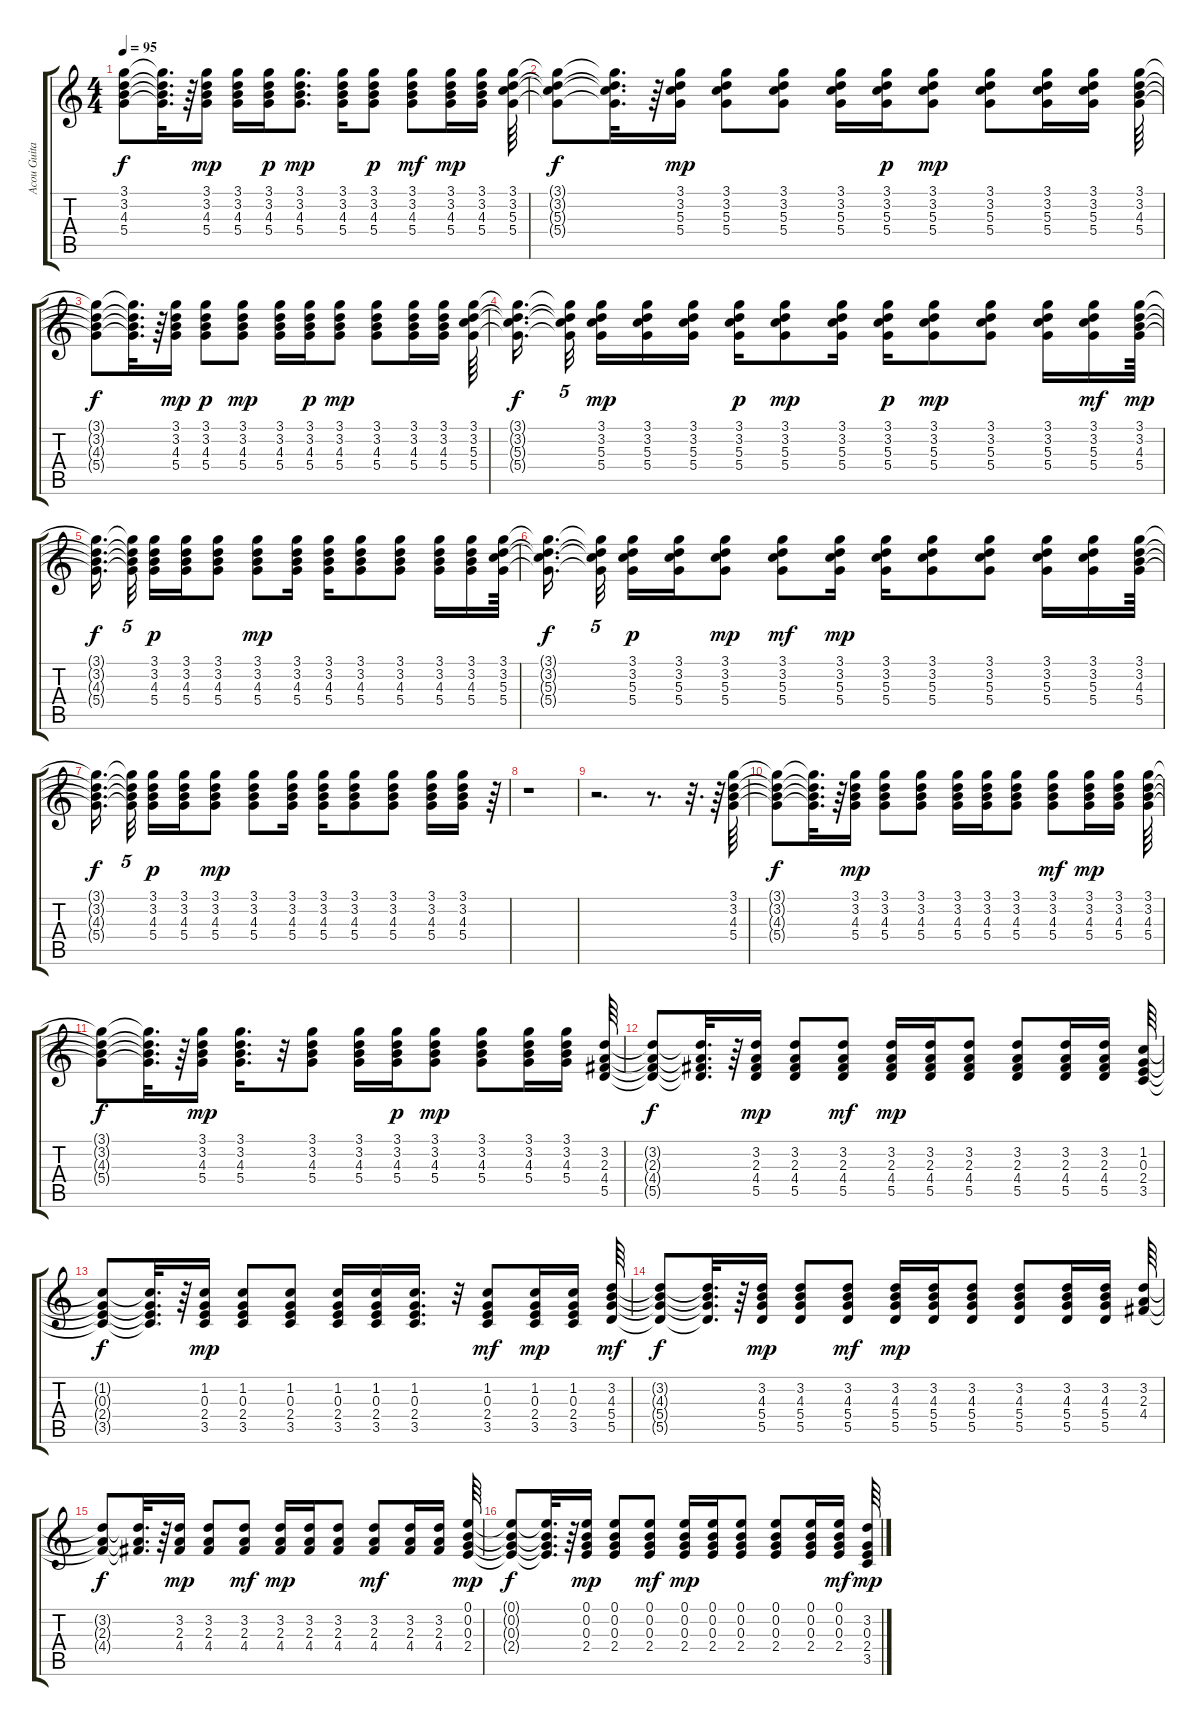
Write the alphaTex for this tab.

\track ("Acou Guitar" "Acou Guita") {instrument acousticguitarsteel}
\staff {score tabs}
\tuning (E4 B3 G3 D3 A2 E2) {hide}
\ts (4 4)
\tempo 95
\clef g2
\ks c
(3.1{t} 3.2{t} 4.3{t} 5.4{t}).8{dy f} (3.1{t} 3.2{t} 4.3{t} 5.4{t}).32{d} r.64 (3.1 3.2 4.3 5.4).16{dy mp} (3.1 3.2 4.3 5.4).16 (3.1 3.2 4.3 5.4).16{dy p} (3.1 3.2 4.3 5.4).8{d dy mp} (3.1 3.2 4.3 5.4).16 (3.1 3.2 4.3 5.4).8{dy p} (3.1 3.2 4.3 5.4).8{dy mf} (3.1 3.2 4.3 5.4).16{dy mp} (3.1 3.2 4.3 5.4).16 (3.1 3.2 5.3 5.4).64 |
(3.1{t} 3.2{t} 5.3{t} 5.4{t}).8{dy f} (3.1{t} 3.2{t} 5.3{t} 5.4{t}).32{d} r.64 (3.1 3.2 5.3 5.4).16{dy mp} (3.1 3.2 5.3 5.4).8 (3.1 3.2 5.3 5.4).8 (3.1 3.2 5.3 5.4).16 (3.1 3.2 5.3 5.4).16{dy p} (3.1 3.2 5.3 5.4).8{dy mp} (3.1 3.2 5.3 5.4).8 (3.1 3.2 5.3 5.4).16 (3.1 3.2 5.3 5.4).16 (3.1 3.2 4.3 5.4).64 |
(3.1{t} 3.2{t} 4.3{t} 5.4{t}).8{dy f} (3.1{t} 3.2{t} 4.3{t} 5.4{t}).32{d} r.64 (3.1 3.2 4.3 5.4).16{dy mp} (3.1 3.2 4.3 5.4).8{dy p} (3.1 3.2 4.3 5.4).8{dy mp} (3.1 3.2 4.3 5.4).16 (3.1 3.2 4.3 5.4).16{dy p} (3.1 3.2 4.3 5.4).8{dy mp} (3.1 3.2 4.3 5.4).8 (3.1 3.2 4.3 5.4).16 (3.1 3.2 4.3 5.4).16 (3.1 3.2 5.3 5.4).64 |
(3.1{t} 3.2{t} 5.3{t} 5.4{t}).16{d dy f} (3.1{t} 3.2{t} 5.3{t} 5.4{t}).32{tu (5 4)} (3.1 3.2 5.3 5.4).16{dy mp} (3.1 3.2 5.3 5.4).16 (3.1 3.2 5.3 5.4).16 (3.1 3.2 5.3 5.4).16{dy p} (3.1 3.2 5.3 5.4).8{dy mp} (3.1 3.2 5.3 5.4).16 (3.1 3.2 5.3 5.4).16{dy p} (3.1 3.2 5.3 5.4).8{dy mp} (3.1 3.2 5.3 5.4).8 (3.1 3.2 5.3 5.4).16 (3.1 3.2 5.3 5.4).16{dy mf} (3.1 3.2 4.3 5.4).64{dy mp} |
(3.1{t} 3.2{t} 4.3{t} 5.4{t}).16{d dy f} (3.1{t} 3.2{t} 4.3{t} 5.4{t}).32{tu (5 4)} (3.1 3.2 4.3 5.4).16{dy p} (3.1 3.2 4.3 5.4).16 (3.1 3.2 4.3 5.4).8 (3.1 3.2 4.3 5.4).8{dy mp} (3.1 3.2 4.3 5.4).16 (3.1 3.2 4.3 5.4).16 (3.1 3.2 4.3 5.4).8 (3.1 3.2 4.3 5.4).8 (3.1 3.2 4.3 5.4).16 (3.1 3.2 4.3 5.4).16 (3.1 3.2 5.3 5.4).64 |
(3.1{t} 3.2{t} 5.3{t} 5.4{t}).16{d dy f} (3.1{t} 3.2{t} 5.3{t} 5.4{t}).32{tu (5 4)} (3.1 3.2 5.3 5.4).16{dy p} (3.1 3.2 5.3 5.4).16 (3.1 3.2 5.3 5.4).8{dy mp} (3.1 3.2 5.3 5.4).8{dy mf} (3.1 3.2 5.3 5.4).16{dy mp} (3.1 3.2 5.3 5.4).16 (3.1 3.2 5.3 5.4).8 (3.1 3.2 5.3 5.4).8 (3.1 3.2 5.3 5.4).16 (3.1 3.2 5.3 5.4).16 (3.1 3.2 4.3 5.4).64 |
(3.1{t} 3.2{t} 4.3{t} 5.4{t}).16{d dy f} (3.1{t} 3.2{t} 4.3{t} 5.4{t}).32{tu (5 4)} (3.1 3.2 4.3 5.4).16{dy p} (3.1 3.2 4.3 5.4).16 (3.1 3.2 4.3 5.4).8{dy mp} (3.1 3.2 4.3 5.4).8 (3.1 3.2 4.3 5.4).16 (3.1 3.2 4.3 5.4).16 (3.1 3.2 4.3 5.4).8 (3.1 3.2 4.3 5.4).8 (3.1 3.2 4.3 5.4).16 (3.1 3.2 4.3 5.4).16 r.64 |
r.1 |
r.2{d} r.8{d} r.32{d} r.64 (3.1 3.2 4.3 5.4).64 |
(3.1{t} 3.2{t} 4.3{t} 5.4{t}).8{dy f} (3.1{t} 3.2{t} 4.3{t} 5.4{t}).32{d} r.64 (3.1 3.2 4.3 5.4).16{dy mp} (3.1 3.2 4.3 5.4).8 (3.1 3.2 4.3 5.4).8 (3.1 3.2 4.3 5.4).16 (3.1 3.2 4.3 5.4).16 (3.1 3.2 4.3 5.4).8 (3.1 3.2 4.3 5.4).8{dy mf} (3.1 3.2 4.3 5.4).16{dy mp} (3.1 3.2 4.3 5.4).16 (3.1 3.2 4.3 5.4).64 |
(3.1{t} 3.2{t} 4.3{t} 5.4{t}).8{dy f} (3.1{t} 3.2{t} 4.3{t} 5.4{t}).32{d} r.64 (3.1 3.2 4.3 5.4).16{dy mp} (3.1 3.2 4.3 5.4).16{d} r.32 (3.1 3.2 4.3 5.4).8 (3.1 3.2 4.3 5.4).16 (3.1 3.2 4.3 5.4).16{dy p} (3.1 3.2 4.3 5.4).8{dy mp} (3.1 3.2 4.3 5.4).8 (3.1 3.2 4.3 5.4).16 (3.1 3.2 4.3 5.4).16 (3.2 2.3 4.4 5.5).64 |
(3.2{t} 2.3{t} 4.4{t} 5.5{t}).8{dy f} (3.2{t} 2.3{t} 4.4{t} 5.5{t}).32{d} r.64 (3.2 2.3 4.4 5.5).16{dy mp} (3.2 2.3 4.4 5.5).8 (3.2 2.3 4.4 5.5).8{dy mf} (3.2 2.3 4.4 5.5).16{dy mp} (3.2 2.3 4.4 5.5).16 (3.2 2.3 4.4 5.5).8 (3.2 2.3 4.4 5.5).8 (3.2 2.3 4.4 5.5).16 (3.2 2.3 4.4 5.5).16 (1.2 0.3 2.4 3.5).64 |
(1.2{t} 0.3{t} 2.4{t} 3.5{t}).8{dy f} (1.2{t} 0.3{t} 2.4{t} 3.5{t}).32{d} r.64 (1.2 0.3 2.4 3.5).16{dy mp} (1.2 0.3 2.4 3.5).8 (1.2 0.3 2.4 3.5).8 (1.2 0.3 2.4 3.5).16 (1.2 0.3 2.4 3.5).16 (1.2 0.3 2.4 3.5).16{d} r.32 (1.2 0.3 2.4 3.5).8{dy mf} (1.2 0.3 2.4 3.5).16{dy mp} (1.2 0.3 2.4 3.5).16 (3.2 4.3 5.4 5.5).64{dy mf} |
(3.2{t} 4.3{t} 5.4{t} 5.5{t}).8{dy f} (3.2{t} 4.3{t} 5.4{t} 5.5{t}).32{d} r.64 (3.2 4.3 5.4 5.5).16{dy mp} (3.2 4.3 5.4 5.5).8 (3.2 4.3 5.4 5.5).8{dy mf} (3.2 4.3 5.4 5.5).16{dy mp} (3.2 4.3 5.4 5.5).16 (3.2 4.3 5.4 5.5).8 (3.2 4.3 5.4 5.5).8 (3.2 4.3 5.4 5.5).16 (3.2 4.3 5.4 5.5).16 (3.2 2.3 4.4).64 |
(3.2{t} 2.3{t} 4.4{t}).8{dy f} (3.2{t} 2.3{t} 4.4{t}).32{d} r.64 (3.2 2.3 4.4).16{dy mp} (3.2 2.3 4.4).8 (3.2 2.3 4.4).8{dy mf} (3.2 2.3 4.4).16{dy mp} (3.2 2.3 4.4).16 (3.2 2.3 4.4).8 (3.2 2.3 4.4).8{dy mf} (3.2 2.3 4.4).16 (3.2 2.3 4.4).16 (0.1 0.2 0.3 2.4).64{dy mp} |
(0.1{t} 0.2{t} 0.3{t} 2.4{t}).8{dy f} (0.1{t} 0.2{t} 0.3{t} 2.4{t}).32{d} r.64 (0.1 0.2 0.3 2.4).16{dy mp} (0.1 0.2 0.3 2.4).8 (0.1 0.2 0.3 2.4).8{dy mf} (0.1 0.2 0.3 2.4).16{dy mp} (0.1 0.2 0.3 2.4).16 (0.1 0.2 0.3 2.4).8 (0.1 0.2 0.3 2.4).8 (0.1 0.2 0.3 2.4).16 (0.1 0.2 0.3 2.4).16{dy mf} (3.2 0.3 2.4 3.5).64{dy mp}
